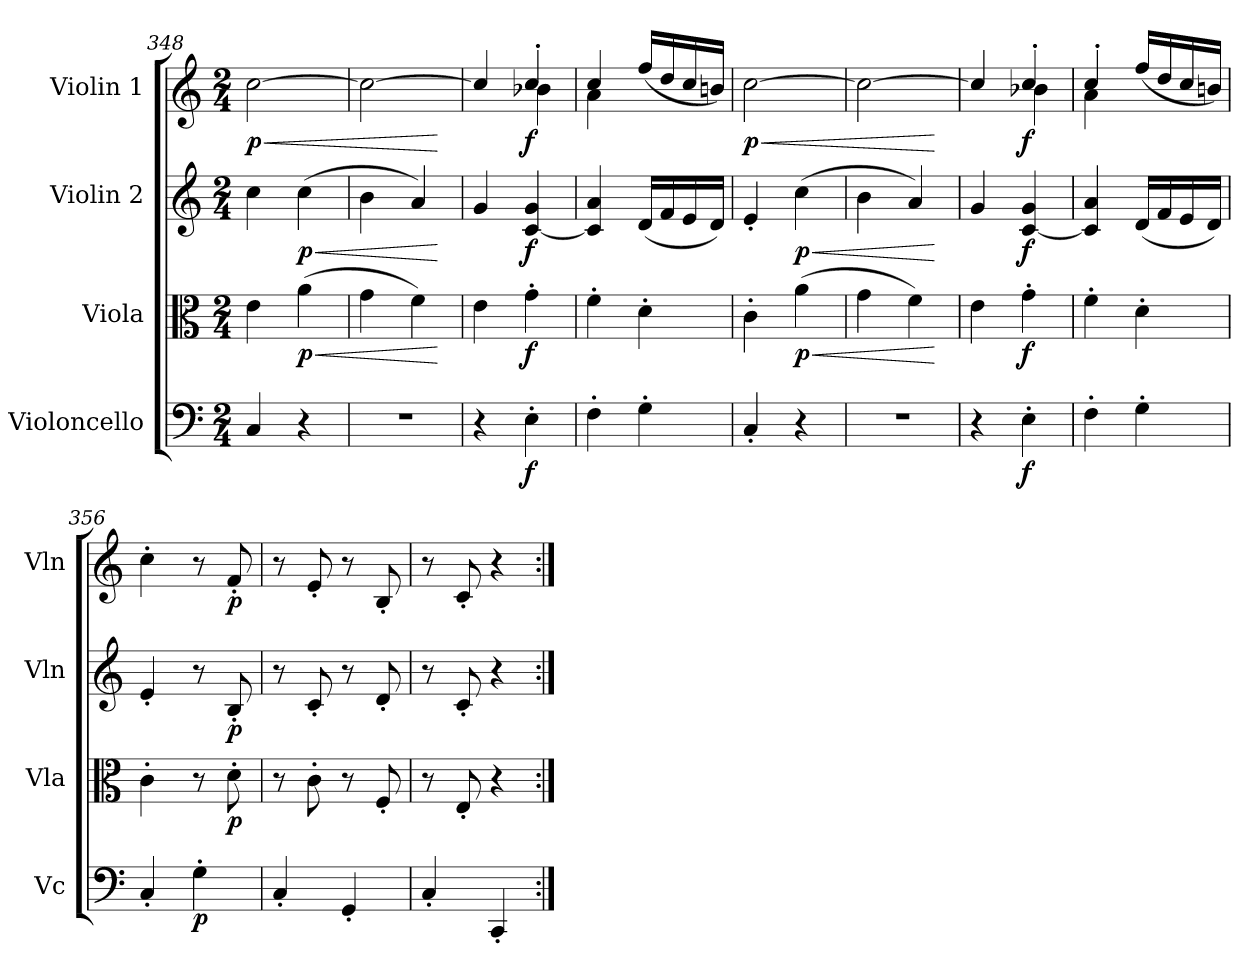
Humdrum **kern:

**kern	**dynam	**kern	**dynam	**kern	**dynam	**kern	**dynam
*part4	*part4	*part3	*part3	*part2	*part2	*part1	*part1
*staff4	*staff4	*staff3	*staff3	*staff2	*staff2	*staff1	*staff1
*I"Violoncello	*	*I"Viola	*	*I"Violin 2	*	*I"Violin 1	*
*I'Vc	*	*I'Vla	*	*I'Vln	*	*I'Vln	*
*clefF4	*	*clefC3	*	*clefG2	*	*clefG2	*
*k[]	*	*k[]	*	*k[]	*	*k[]	*
*M2/4	*	*M2/4	*	*M2/4	*	*M2/4	*
=348	=348	=348	=348	=348	=348	=348	=348
!	!	!	!	!	!	!	!LO:HP:b
!	!	!	!	!	!	!	!LO:DY:n=1:b
4C/	.	4e\	.	4cc\	.	[2cc\	< p
!	!	!	!LO:HP:b	!	!LO:HP:b	!	!
!	!	!	!LO:DY:n=1:b	!	!LO:DY:n=1:b	!	!
4r	.	(>4a\	< p	(>4cc\	< p	.	.
=349	=349	=349	=349	=349	=349	=349	=349
2r	.	4g\	.	4b\	.	2cc\_	.
.	.	4f\)	.	4a/)	.	.	.
.	.	.	[	.	[	.	[
=350	=350	=350	=350	=350	=350	=350	=350
*	*	*	*	*	*	*^	*
4r	.	4e\	.	4g/	.	4cc/]	4ryy	.
!	!LO:DY:b	!	!LO:DY:b	!	!LO:DY:b	!	!	!LO:DY:b
4E'\	f	4g'\	f	[4c/ 4g/	f	4cc'/	4b-X\	f
!!LO:LB:g=z	!!
=351	=351	=351	=351	=351	=351	=351	=351	=351
4F'\	.	4f'\	.	4c/] 4a/	.	4cc/	4a\	.
4G'\	.	4d'\	.	(<16d/LL	.	(>16ff/LL	4ryy	.
.	.	.	.	16f/	.	16dd/	.	.
.	.	.	.	16e/	.	16cc/	.	.
.	.	.	.	16d/JJ)	.	16bn/JJ)	.	.
*	*	*	*	*	*	*v	*v	*
=352	=352	=352	=352	=352	=352	=352	=352
!	!	!	!	!	!	!	!LO:HP:b
!	!	!	!	!	!	!	!LO:DY:n=1:b
4C'/	.	4c'\	.	4e'/	.	[2cc\	< p
!	!	!	!LO:HP:b	!	!LO:HP:b	!	!
!	!	!	!LO:DY:n=1:b	!	!LO:DY:n=1:b	!	!
4r	.	(>4a\	< p	(>4cc\	< p	.	.
=353	=353	=353	=353	=353	=353	=353	=353
2r	.	4g\	.	4b\	.	2cc\_	.
.	.	4f\)	.	4a/)	.	.	.
.	.	.	[	.	[	.	[
=354	=354	=354	=354	=354	=354	=354	=354
*	*	*	*	*	*	*^	*
4r	.	4e\	.	4g/	.	4cc/]	4ryy	.
!	!LO:DY:b	!	!LO:DY:b	!	!LO:DY:b	!	!	!LO:DY:b
4E'\	f	4g'\	f	[4c/ 4g/	f	4cc'/	4b-X\	f
=355	=355	=355	=355	=355	=355	=355	=355	=355
4F'\	.	4f'\	.	4c/] 4a/	.	4cc'/	4a\	.
4G'\	.	4d'\	.	(<16d/LL	.	(>16ff/LL	4ryy	.
.	.	.	.	16f/	.	16dd/	.	.
.	.	.	.	16e/	.	16cc/	.	.
.	.	.	.	16d/JJ)	.	16bn/JJ)	.	.
*	*	*	*	*	*	*v	*v	*
=356	=356	=356	=356	=356	=356	=356	=356
4C'/	.	4c'\	.	4e'/	.	4cc'\	.
!	!LO:DY:b	!	!	!	!	!	!
4G'\	p	8r	.	8r	.	8r	.
!	!	!	!LO:DY:b	!	!LO:DY:b	!	!LO:DY:b
.	.	8d'\	p	8B'/	p	8f'/	p
=357	=357	=357	=357	=357	=357	=357	=357
4C'/	.	8r	.	8r	.	8r	.
.	.	8c'\	.	8c'/	.	8e'/	.
4GG'/	.	8r	.	8r	.	8r	.
.	.	8F'/	.	8d'/	.	8B'/	.
=358	=358	=358	=358	=358	=358	=358	=358
4C'/	.	8r	.	8r	.	8r	.
.	.	8E'/	.	8c'/	.	8c'/	.
4CC'/	.	4r	.	4r	.	4r	.
=:|!	=:|!	=:|!	=:|!	=:|!	=:|!	=:|!	=:|!
*-	*-	*-	*-	*-	*-	*-	*-
